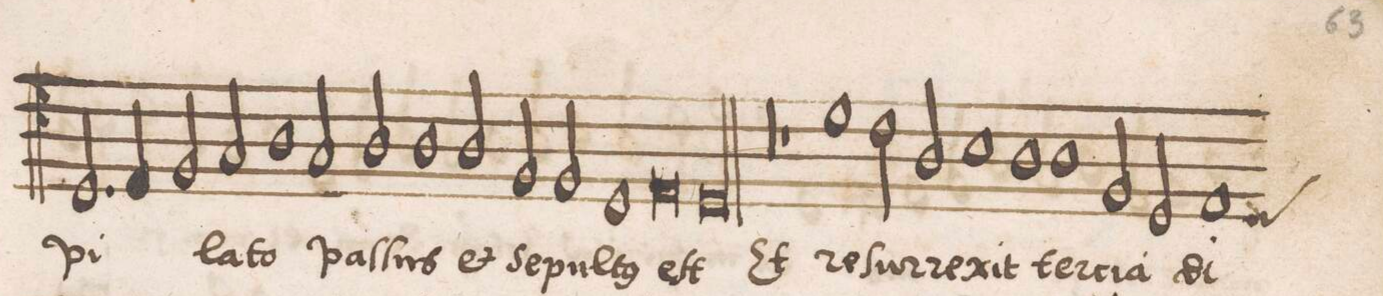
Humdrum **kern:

**kern	**text
*I"TENOR	*
*clefC4	*
*k[]	*
*met(c|)	*
*M2/1	*
2.D/	pi-
4E/	.
2F/	.
=83	=83
2G/	-la-
1A	-to
2G/	paſ-
=84	=84
2A/	.
1A	-ſus
2A/	et
=85	=85
2F/	se-
2F/	-pul-
1D	-t(us)
=86	=86
0E	eſt
=87	=87
0D	.
=88||	=88||
0r	.
=89	=89
0r	.
=90	=90
1r	.
1d	Et
=91	=91
2c\	re-
2A/	-ſur-
1B	-re-
=92	=92
1A	-xit
1A	ter-
=93	=93
2F/	-ri-
2D/	-a
*custos:D	*
1E	di-
=94	=94
*-	*-
